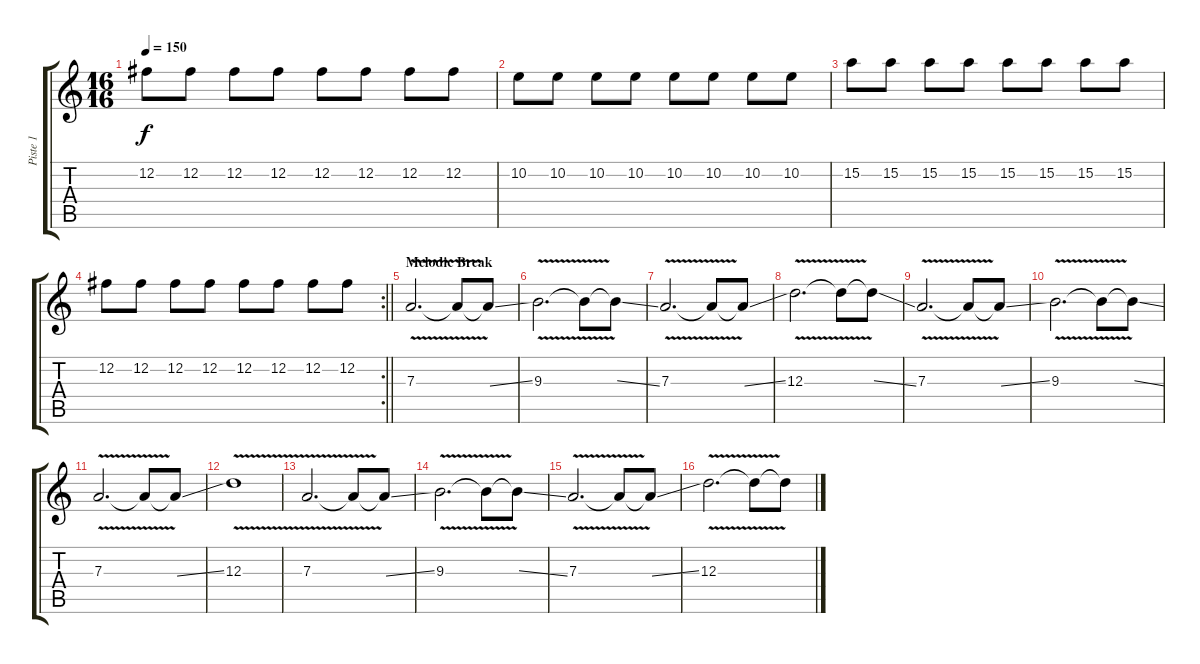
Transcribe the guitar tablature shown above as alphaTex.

\track ("Piste 1" "Piste 1") {instrument distortionguitar}
\staff {score tabs}
\tuning (B3 Gb3 D3 A2 E2 B1) {hide}
\ts (16 16)
\tempo 150
\clef g2
\ks c
12.2.8{dy f volume 9} 12.2.8 12.2.8 12.2.8 12.2.8 12.2.8 12.2.8 12.2.8 |
10.2.8 10.2.8 10.2.8 10.2.8 10.2.8 10.2.8 10.2.8 10.2.8 |
15.2.8 15.2.8 15.2.8 15.2.8 15.2.8 15.2.8 15.2.8 15.2.8 |
\rc 2
\barLineRight lightlight
12.2.8 12.2.8 12.2.8 12.2.8 12.2.8 12.2.8 12.2.8 12.2.8 |
\section ("" "Melodic Break")
7.3{v}.2{d volume 14 balance 4} 7.3{t}.8 7.3{ss t}.8 |
9.3{v}.2{d volume 14 balance 4} 9.3{t}.8 9.3{ss t}.8 |
7.3{v}.2{d volume 14 balance 4} 7.3{t}.8 7.3{ss t}.8 |
12.3{v}.2{d volume 14 balance 4} 12.3{t}.8 12.3{ss t}.8 |
7.3{v}.2{d volume 14 balance 4} 7.3{t}.8 7.3{ss t}.8 |
9.3{v}.2{d volume 14 balance 4} 9.3{t}.8 9.3{ss t}.8 |
7.3{v}.2{d volume 14 balance 4} 7.3{t}.8 7.3{ss t}.8 |
12.3{v}.1 |
7.3{v}.2{d volume 14 balance 4} 7.3{t}.8 7.3{ss t}.8 |
9.3{v}.2{d volume 14 balance 4} 9.3{t}.8 9.3{ss t}.8 |
7.3{v}.2{d volume 14 balance 4} 7.3{t}.8 7.3{ss t}.8 |
12.3{v}.2{d volume 14 balance 4} 12.3{t}.8 12.3{ss t}.8
